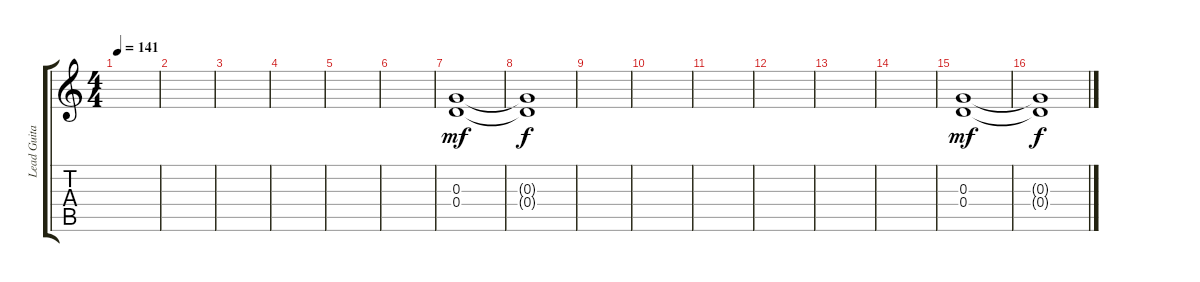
\track ("Lead Guitar 1" "Lead Guita") {instrument overdrivenguitar}
\staff {score tabs}
\tuning (E4 B3 G3 D3 A2 E2) {hide}
\ts (4 4)
\tempo 141
\clef g2
\ks c
|
|
|
|
|
|
(0.3 0.4).1{dy mf} |
(0.3{t} 0.4{t}).1{dy f} |
|
|
|
|
|
|
(0.3 0.4).1{dy mf} |
(0.3{t} 0.4{t}).1{dy f}
